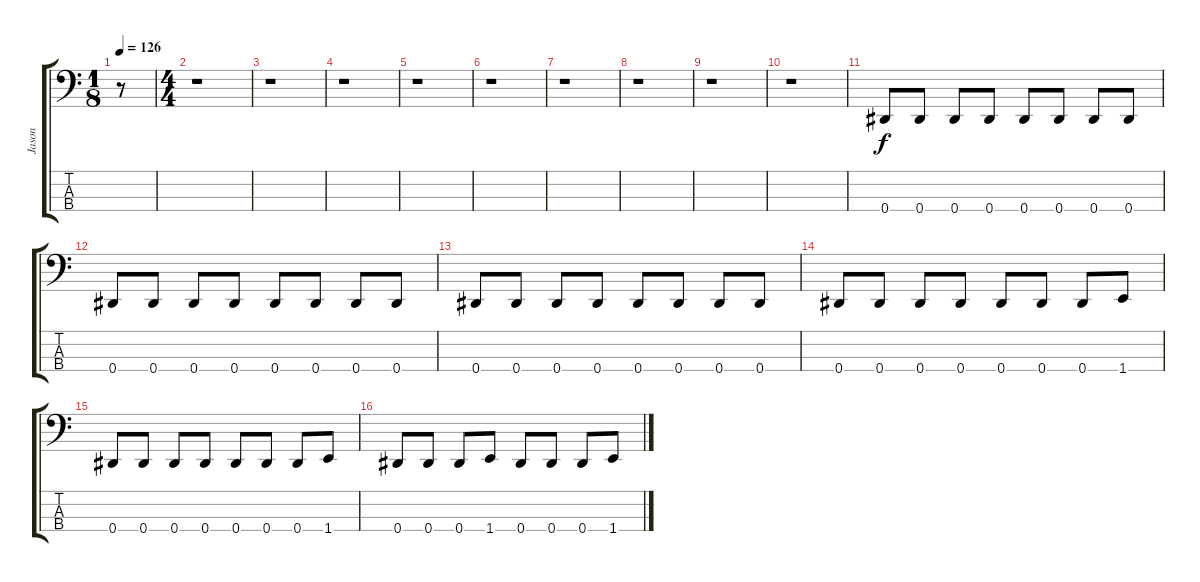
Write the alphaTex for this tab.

\track ("Jason" "Jason") {instrument electricbasspick}
\staff {score tabs}
\tuning (Gb2 Db2 Ab1 Eb1) {hide}
\ts (1 8)
\tempo 126
\clef f4
\ks c
r.8{dy f instrument electricbasspick} |
\ts (4 4)
r.1 |
r.1 |
r.1 |
r.1 |
r.1 |
r.1 |
r.1 |
r.1 |
r.1 |
0.4.8 0.4.8 0.4.8 0.4.8 0.4.8 0.4.8 0.4.8 0.4.8 |
0.4.8 0.4.8 0.4.8 0.4.8 0.4.8 0.4.8 0.4.8 0.4.8 |
0.4.8 0.4.8 0.4.8 0.4.8 0.4.8 0.4.8 0.4.8 0.4.8 |
0.4.8 0.4.8 0.4.8 0.4.8 0.4.8 0.4.8 0.4.8 1.4.8 |
0.4.8 0.4.8 0.4.8 0.4.8 0.4.8 0.4.8 0.4.8 1.4.8 |
0.4.8 0.4.8 0.4.8 1.4.8 0.4.8 0.4.8 0.4.8 1.4.8
